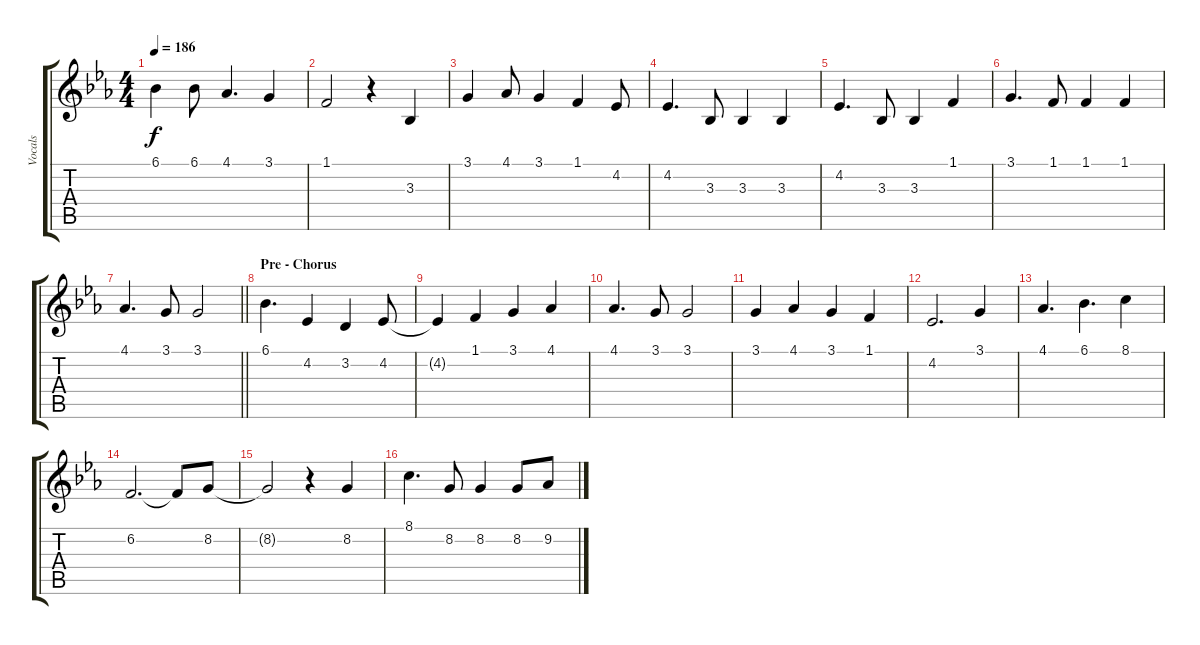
\track ("Vocals" "Vocals") {instrument altosax}
\staff {score tabs}
\tuning (E4 B3 G3 D3 A2 E2) {hide}
\ts (4 4)
\tempo 186
\clef g2
\ks eb
6.1.4{dy f} 6.1.8 4.1.4{d} 3.1.4 |
1.1.2 r.4 3.3.4 |
3.1.4 4.1.8 3.1.4 1.1.4 4.2.8 |
4.2.4{d} 3.3.8 3.3.4 3.3.4 |
4.2.4{d} 3.3.8 3.3.4 1.1.4 |
3.1.4{d} 1.1.8 1.1.4 1.1.4 |
\barLineRight lightlight
4.1.4{d} 3.1.8 3.1.2 |
\section ("" "Pre - Chorus")
6.1.4{d} 4.2.4 3.2.4 4.2.8 |
4.2{t}.4 1.1.4 3.1.4 4.1.4 |
4.1.4{d} 3.1.8 3.1.2 |
3.1.4 4.1.4 3.1.4 1.1.4 |
4.2.2{d} 3.1.4 |
4.1.4{d} 6.1.4{d} 8.1.4 |
6.2.2{d} 6.2{t}.8 8.2.8 |
8.2{t}.2 r.4 8.2.4 |
8.1.4{d} 8.2.8 8.2.4 8.2.8 9.2.8
